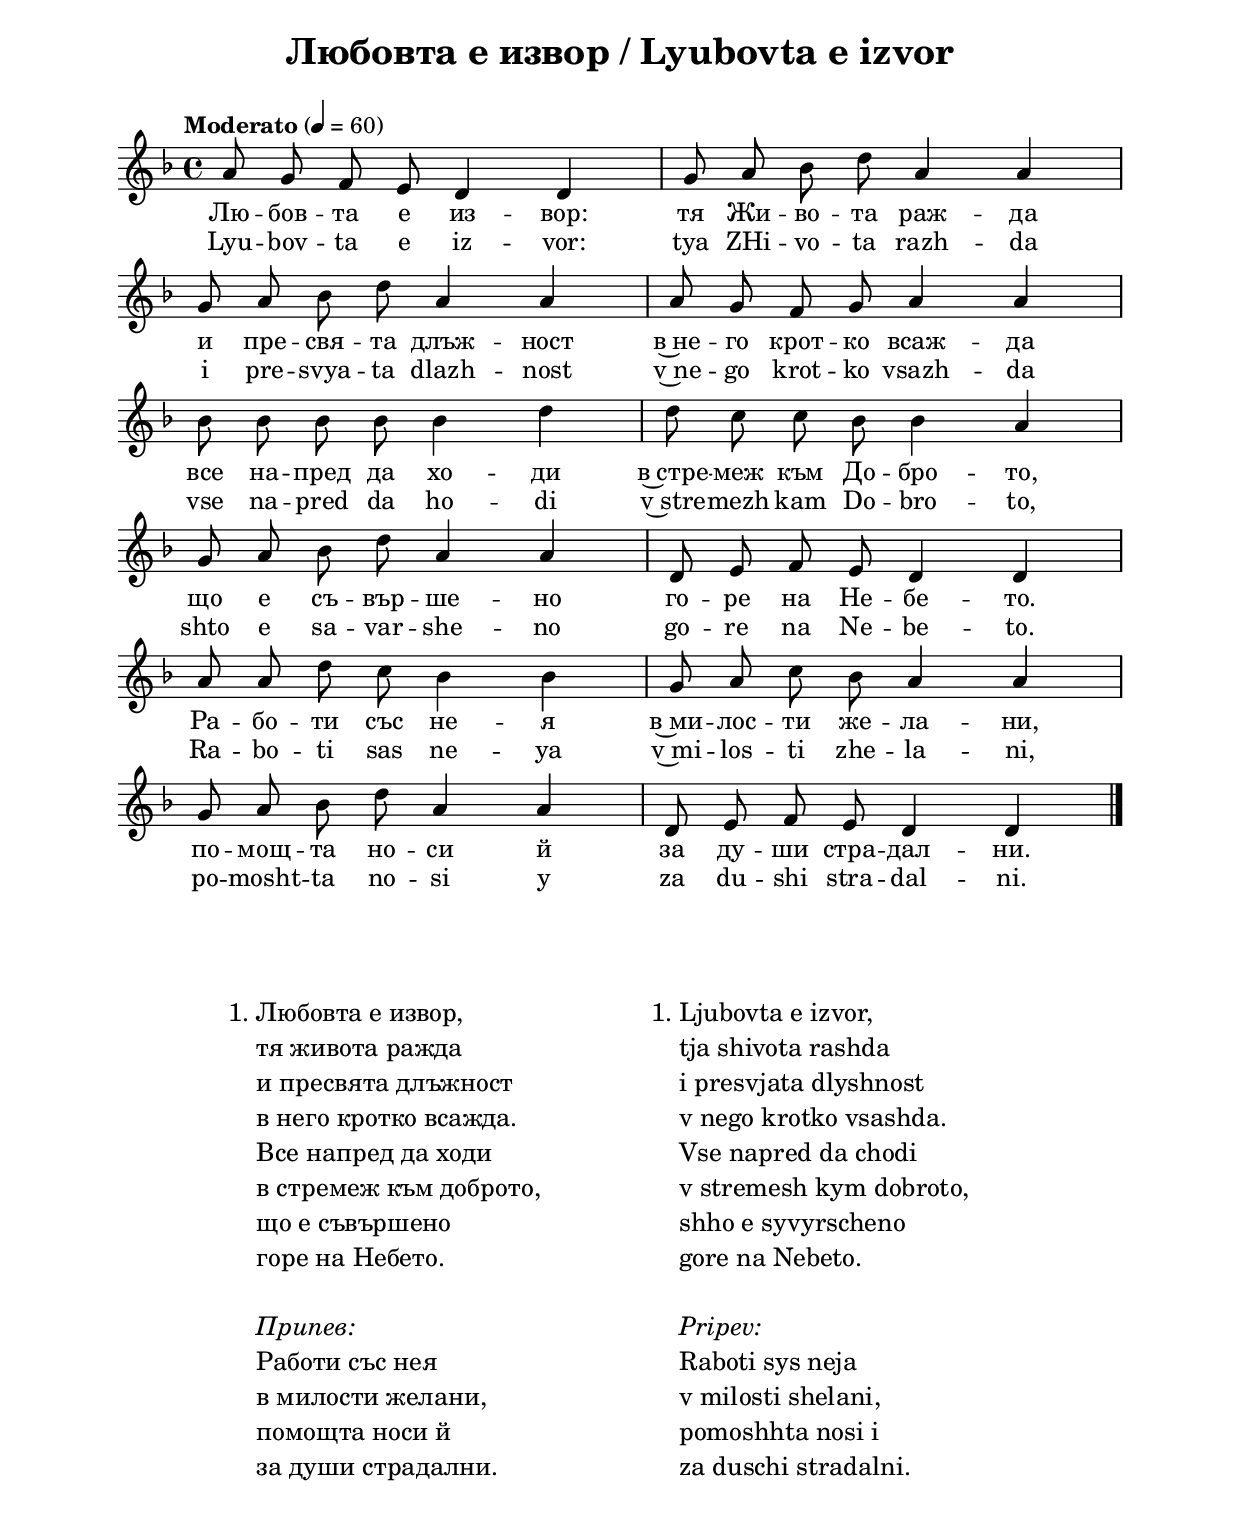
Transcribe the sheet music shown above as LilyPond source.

\version "2.18.2"

\paper {
  print-all-headers = ##t
  print-page-number = ##f 
  left-margin = 2\cm
  right-margin = 2\cm
  ragged-bottom = ##t % do not spread the staves to fill the whole vertical space
}

\header {
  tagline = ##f
}

\bookpart {
\score{
  \layout { 
    indent = 0.0\cm % remove first line indentation
    ragged-last = ##f % do not spread last line to fill the whole space
    \context {
      \Score
      \omit BarNumber %remove bar numbers
    } % context
  } % layout

  \new Voice \absolute  {
    \clef treble
    \key d \minor
    \time 4/4 \tempo "Moderato" 4 = 60
    \autoBeamOff
      a'8 g'8 f'8 e'8 d'4 d'4|g'8 a'8 bes'8 d''8 a'4 a'4 | \break
      g'8 a'8 bes'8 d''8 a'4 a'4 | a'8 g'8 f'8 g'8 a'4 a'4| \break
      bes'8 bes'8 bes'8 bes'8 bes'4 d''4 | d''8 c''8 c''8 bes'8 bes'4 a'4 | \break
      g'8 a'8 bes'8 d''8 a'4 a'4 | d'8 e'8 f'8 e'8 d'4 d'4 | \break
      a'8 a'8 d''8 c''8 bes'4 bes'4 | g'8 a'8 c''8 bes'8 a'4 a'4| \break
      g'8 a'8 bes'8 d''8 a'4 a'4 | d'8 e'8 f'8 e'8 d'4 d'4 | \bar "|." \break
  }


  \addlyrics {
    Лю -- бов -- та е из -- вор: тя Жи -- во -- та раж -- да
    и пре -- свя -- та длъж -- ност в~не -- го крот -- ко всаж -- да 
    все на -- пред да хо -- ди в~стре -- меж към До -- бро -- то,
    що е съ -- вър -- ше -- но го -- ре на Не -- бе -- то.
    Ра -- бо -- ти със не -- я в~ми -- лос -- ти же -- ла -- ни,
    по -- мощ -- та но -- си й за ду -- ши стра -- дал -- ни. 
  }

  \addlyrics {
    Lyu -- bov -- ta e iz -- vor: tya ZHi -- vo -- ta razh -- da
    i pre -- svya -- ta dlazh -- nost v~ne -- go krot -- ko vsazh -- da 
    vse na -- pred da ho -- di v~stre -- mezh kam Do -- bro -- to,
    shto e sa -- var -- she -- no go -- re na Ne -- be -- to.
    Ra -- bo -- ti sas ne -- ya v~mi -- los -- ti zhe -- la -- ni,
    po -- mosht -- ta no -- si y za du -- shi stra -- dal -- ni. 
  }

  \header {
    title = "Любовта е извор / Lyubovta e izvor"
  }

} % score

\markup {
    \hspace #10
    \vspace #4
    \fontsize #+1 {
    \column {
      \line { 1. Любовта е извор, }
      \line {   "   " тя живота ражда }  
      \line {   "   " и пресвята длъжност }
      \line {   "   " в него кротко всажда. } 
      \line {   "   "Все напред да ходи}
      \line {   "   "в стремеж към доброто,}
       \line {   "   "що е съвършено}
      \line {   "   "горе на Небето.}
      \line { " " }
       \line { "   " \italic {Припев: } }
      \line {  "   " Работи със нея }
      \line { "   " в милости желани, }
      \line { "   " помощта носи й }
      \line {  "   " за души страдални.}
    }
   \hspace #10 {
    \column  {
     \line { 1. Ljubovta e izvor, }
      \line {   "   " tja shivota rashda }  
      \line {   "   " i presvjata dlyshnost }
      \line {   "   " v nego krotko vsashda. } 
      \line {   "   "Vse napred da chodi}
      \line {   "   "v stremesh kym dobroto,}
      \line {   "   "shho e syvyrscheno}
      \line {   "   "gore na Nebeto.}
      \line { " " }
      \line { "   " \italic {Pripev: } }
      \line {  "   " Raboti sys neja }
      \line { "   " v milosti shelani, }
      \line { "   " pomoshhta nosi i }
      \line {  "   " za duschi stradalni.}
    }
   }
   }
}

\markup {
    \hspace #10
    \vspace #1.9
    \fontsize #+1 {
    \column {
      \line { 2. И туй непрестанно  }
      \line {   "   " върши тя самата }  
      \line {   "   " като нежна майка }
      \line {   "   " всекиму в душата  } 
      \line {   "   " постоянно сади}
       \line {   "   " семенцата драги,}
       \line {   "   " от които никнат}
      \line {   "   " добрините благи}
    \line { " " }
       \line { "   " \italic {Припев ...} }
       \line { " " }
      \line { 3. Таз велика тайна }
      \line {   "   " кой добре разбира, }  
      \line {   "   " свойта душа мила }
      \line {   "   " сутрина разкрива. } 
     \line {   "   " както кринът бели}
      \line {   "   "на роса небесна}
      \line {   "   "и на слънчевата}
      \line {   "   "светлина чудесна.}
       \line { " " }
       \line { "   " \italic {Припев ...} }
      \line { " " }
      \line { 4. Слънцето, което }
      \line {   "   " оживотворява, }  
      \line {   "   " овреме човека}
      \line {   "   " топло озарява, } 
      \line {   "   "буди и възраства}
      \line {   "   "в него семенцата}
      \line {   "   "и му пълни тайно}
      \line {   "   "с добрини душата}
      \line { " " }
       \line { "   " \italic {Припев ...} }
       \line { " " }
      \line { 5. Плодове тъй сладки, }
      \line {   "   " в Любовта узрели, }  
      \line {   "   "най-блажен ще бъде}
       \line {   "   "тоз, който ви вкуси.}
      \line {   "   "В жилища небесни}
       \line {   "   "вечно ще живее,}
      \line {   "   "пред престола Божи}
      \line {   "   "песни ще да пее.}
    }
   \hspace #10 {
    \column  {
      \line { 2. I tui neprestanno  }
      \line {   "   " vyrschi tja samata }  
      \line {   "   " kato neshna maika }
      \line {   "   " vsekimu v duschata  } 
      \line {   "   " postojanno sadi}
       \line {   "   " sementsata dragi,}
       \line {   "   " ot koito niknat}
      \line {   "   " dobrinite blagi}
    \line { " " }
       \line { "   " \italic {Pripev ...} }
       \line { " " }
      \line { 3. Taz velika taina }
      \line {   "   " koi dobre razbira, }  
      \line {   "   " svoita duscha mila }
      \line {   "   " sutrina razkriva. } 
     \line {   "   " kakto krinyt beli}
      \line {   "   "na rosa nebesna}
      \line {   "   "i na slyntschevata}
      \line {   "   "svetlina tschudesna.}
       \line { " " }
       \line { "   " \italic {Pripev ...} }
      \line { " " }
      \line { 4. Slyntseto, koeto }
      \line {   "   " oshivotvorjava, }  
      \line {   "   " ovreme tschoveka}
      \line {   "   " toplo ozarjava, } 
      \line {   "   "budi i vyzrastva}
      \line {   "   "v nego sementsata}
      \line {   "   "i mu pylni taino}
      \line {   "   "s dobrini duschata}
      \line { " " }
       \line { "   " \italic {Pripev ...} }
       \line { " " }
      \line { 5. Plodove tyi sladki, }
      \line {   "   " v Ljubovta uzreli, }  
      \line {   "   "nai-blashen shhe byde}
       \line {   "   "toz, koito vi vkusi.}
      \line {   "   "V shilishha nebesni}
       \line {   "   "vetschno shhe shivee,}
      \line {   "   "pred prestola Boshi}
      \line {   "   "pesni shhe da pee.}
    }    
    }
    }

}


} % bookpart
